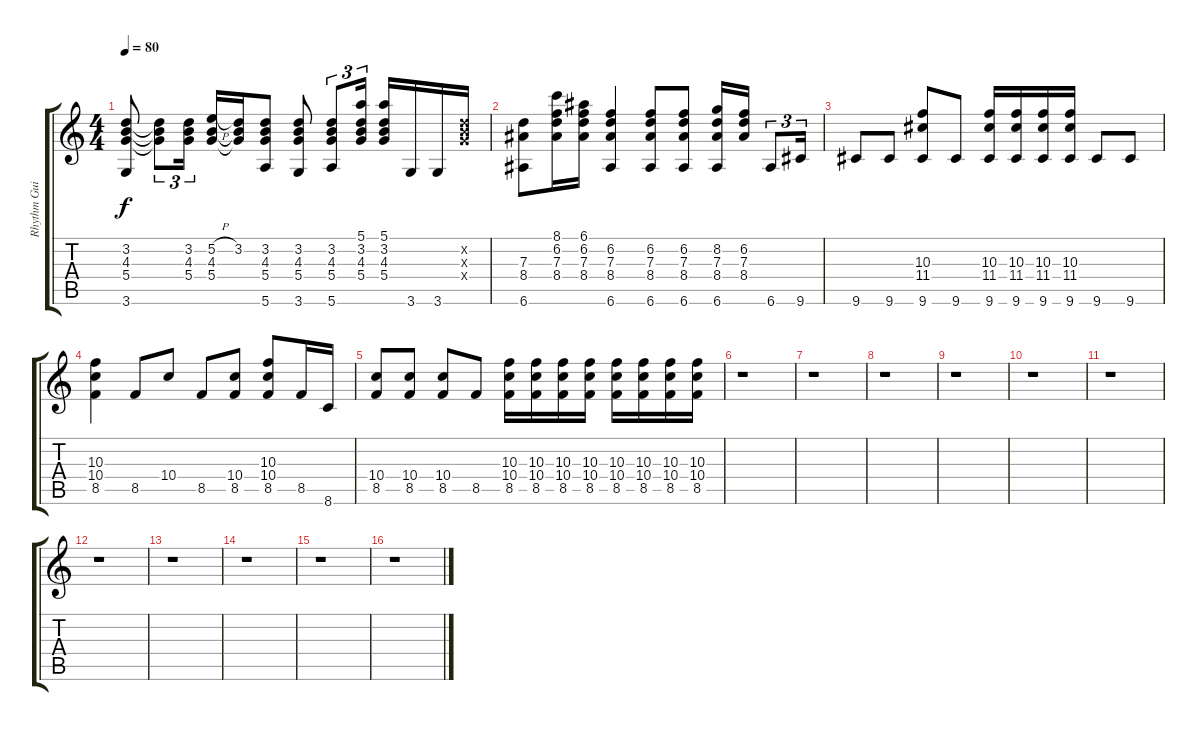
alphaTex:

\track ("Rhythm Guitar" "Rhythm Gui") {instrument electricbassfinger}
\staff {score tabs}
\tuning (E4 B3 G3 D3 A2 E2) {hide}
\ts (4 4)
\tempo 80
\clef g2
\ks c
(3.2 4.3 5.4 3.6).8{dy f} (3.2{t} 4.3{t} 5.4{t}).8{tu (3 2)} (3.2 4.3 5.4).16{tu (3 2)} (5.2{h} 4.3 5.4).16 (3.2 4.3{t} 5.4{t}).16 (3.2 4.3 5.4 5.6).8 (3.2 4.3 5.4 3.6).8 (3.2 4.3 5.4 5.6).8{tu (3 2)} (5.1 3.2 4.3 5.4).16{tu (3 2)} (5.1 3.2 4.3 5.4).16 3.6.16 3.6.16 (3.2{x} 4.3{x} 5.4{x}).16 |
(7.3 8.4 6.6).8 (8.1 6.2 7.3 8.4).16 (6.1 6.2 7.3 8.4).16 (6.2 7.3 8.4 6.6).4 (6.2 7.3 8.4 6.6).8 (6.2 7.3 8.4 6.6).8 (8.2 7.3 8.4 6.6).16 (6.2 7.3 8.4).16 6.6.8{tu (3 2)} 9.6.16{tu (3 2)} |
9.6.8 9.6.8 (10.3 11.4 9.6).8 9.6.8 (10.3 11.4 9.6).16 (10.3 11.4 9.6).16 (10.3 11.4 9.6).16 (10.3 11.4 9.6).16 9.6.8 9.6.8 |
(10.3 10.4 8.5).4 8.5.8 10.4.8 8.5.8 (10.4 8.5).8 (10.3 10.4 8.5).8 8.5.16 8.6.16 |
(10.4 8.5).8 (10.4 8.5).8 (10.4 8.5).8 8.5.8 (10.3 10.4 8.5).16 (10.3 10.4 8.5).16 (10.3 10.4 8.5).16 (10.3 10.4 8.5).16 (10.3 10.4 8.5).16 (10.3 10.4 8.5).16 (10.3 10.4 8.5).16 (10.3 10.4 8.5).16 |
r.1 |
r.1 |
r.1 |
r.1 |
r.1 |
r.1 |
r.1 |
r.1 |
r.1 |
r.1 |
r.1
